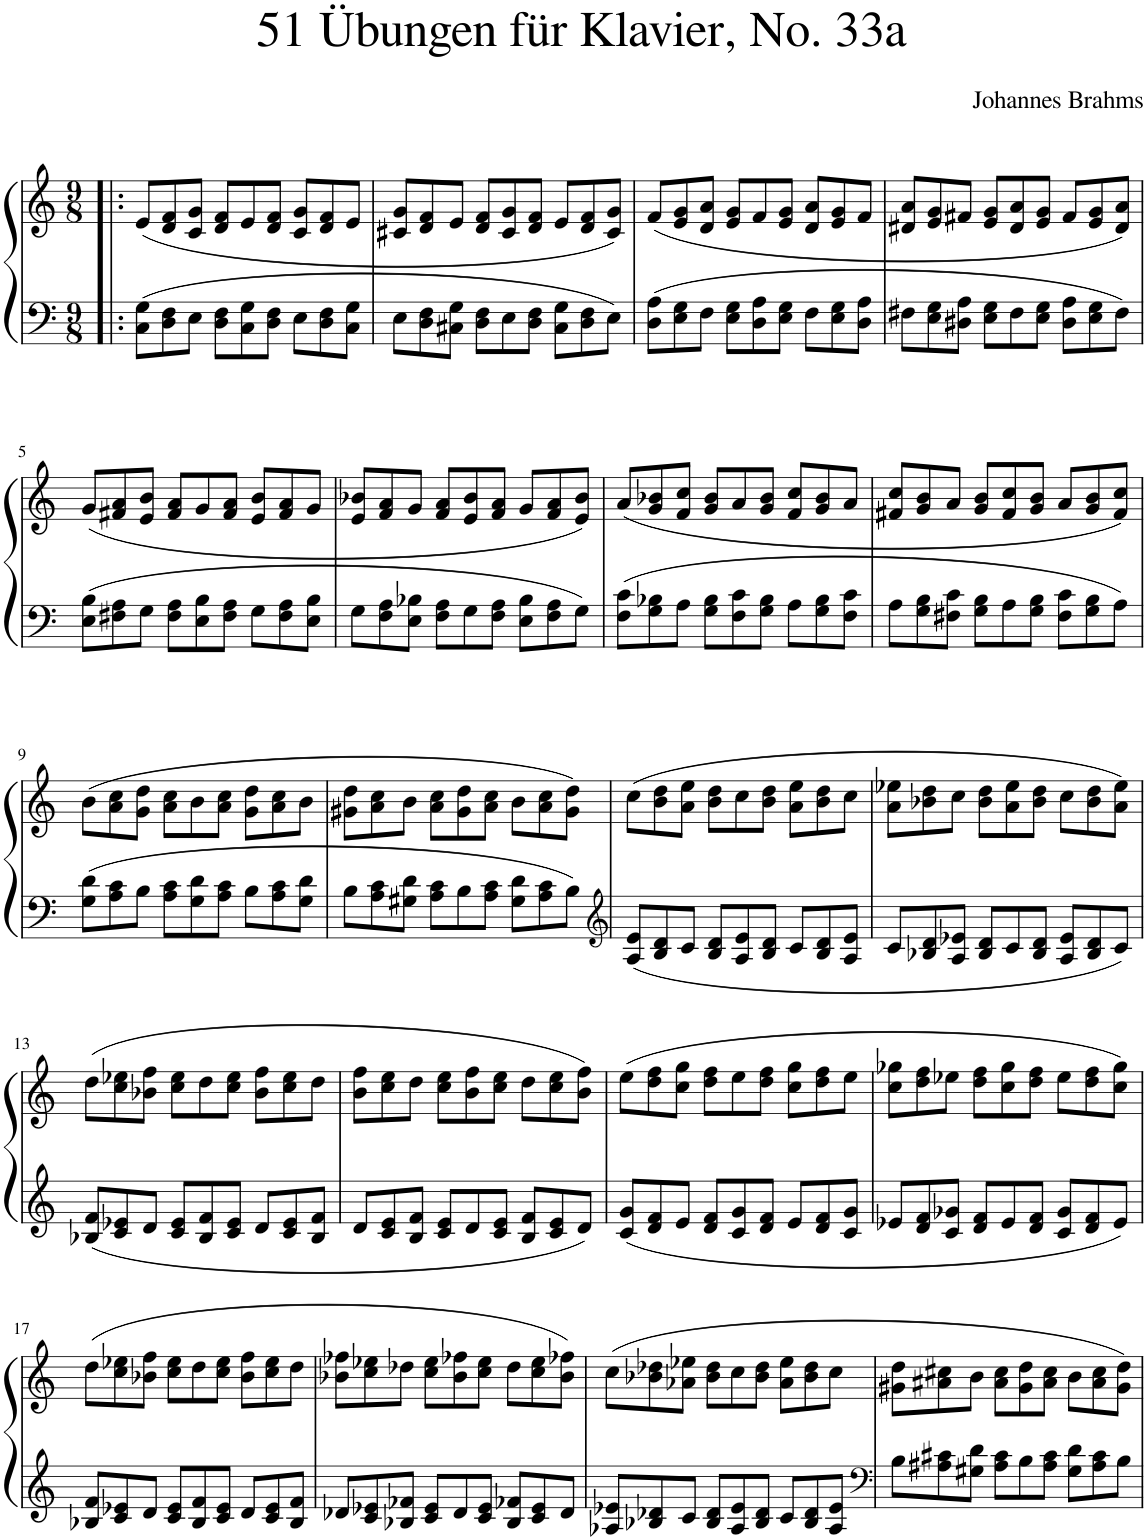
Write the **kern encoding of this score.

**kern	**kern
*part1	*part1
*staff2	*staff1
*I"Piano	*
*I'Pno	*
*clefF4	*clefG2
*k[]	*k[]
*M9/8	*M9/8
=1!|:	=1!|:
8C\ 8G\L	(8e/L
8D\ 8F\	8d/ 8f/
8E\J	8c/ 8g/J
8D\ 8F\L	8d/ 8f/L
8C\ 8G\	8e/
8D\ 8F\J	8d/ 8f/J
8E\L	8c/ 8g/L
8D\ 8F\	8d/ 8f/
8C\ 8G\J	8e/J
=2	=2
8E\L	8c#X/ 8g/L
8D\ 8F\	8d/ 8f/
8C#X\ 8G\J	8e/J
8D\ 8F\L	8d/ 8f/L
8E\	8c#/ 8g/
8D\ 8F\J	8d/ 8f/J
8C#\ 8G\L	8e/L
8D\ 8F\	8d/ 8f/
8E\J	8c#/ 8g/J)
=3	=3
8D\ 8A\L	(8f/L
8E\ 8G\	8e/ 8g/
8F\J	8d/ 8a/J
8E\ 8G\L	8e/ 8g/L
8D\ 8A\	8f/
8E\ 8G\J	8e/ 8g/J
8F\L	8d/ 8a/L
8E\ 8G\	8e/ 8g/
8D\ 8A\J	8f/J
=4	=4
8F#X\L	8d#X/ 8a/L
8E\ 8G\	8e/ 8g/
8D#X\ 8A\J	8f#X/J
8E\ 8G\L	8e/ 8g/L
8F#\	8d#/ 8a/
8E\ 8G\J	8e/ 8g/J
8D#\ 8A\L	8f#/L
8E\ 8G\	8e/ 8g/
8F#\J	8d#/ 8a/J)
!!LO:LB:g=z
=5	=5
8E\ 8B\L	(8g/L
8F#X\ 8A\	8f#X/ 8a/
8G\J	8e/ 8b/J
8F#\ 8A\L	8f#/ 8a/L
8E\ 8B\	8g/
8F#\ 8A\J	8f#/ 8a/J
8G\L	8e/ 8b/L
8F#\ 8A\	8f#/ 8a/
8E\ 8B\J	8g/J
=6	=6
8G\L	8e/ 8b-X/L
8F\ 8A\	8f/ 8a/
8E\ 8B-X\J	8g/J
8F\ 8A\L	8f/ 8a/L
8G\	8e/ 8b-/
8F\ 8A\J	8f/ 8a/J
8E\ 8B-\L	8g/L
8F\ 8A\	8f/ 8a/
8G\J	8e/ 8b-/J)
=7	=7
8F\ 8c\L	(8a/L
8G\ 8B-X\	8g/ 8b-X/
8A\J	8f/ 8cc/J
8G\ 8B-\L	8g/ 8b-/L
8F\ 8c\	8a/
8G\ 8B-\J	8g/ 8b-/J
8A\L	8f/ 8cc/L
8G\ 8B-\	8g/ 8b-/
8F\ 8c\J	8a/J
=8	=8
8A\L	8f#X/ 8cc/L
8G\ 8B\	8g/ 8b/
8F#X\ 8c\J	8a/J
8G\ 8B\L	8g/ 8b/L
8A\	8f#/ 8cc/
8G\ 8B\J	8g/ 8b/J
8F#\ 8c\L	8a/L
8G\ 8B\	8g/ 8b/
8A\J	8f#/ 8cc/J)
!!LO:LB:g=z
=9	=9
8G\ 8d\L	(8b\L
8A\ 8c\	8a\ 8cc\
8B\J	8g\ 8dd\J
8A\ 8c\L	8a\ 8cc\L
8G\ 8d\	8b\
8A\ 8c\J	8a\ 8cc\J
8B\L	8g\ 8dd\L
8A\ 8c\	8a\ 8cc\
8G\ 8d\J	8b\J
=10	=10
8B\L	8g#X\ 8dd\L
8A\ 8c\	8a\ 8cc\
8G#X\ 8d\J	8b\J
8A\ 8c\L	8a\ 8cc\L
8B\	8g#\ 8dd\
8A\ 8c\J	8a\ 8cc\J
8G#\ 8d\L	8b\L
8A\ 8c\	8a\ 8cc\
8B\J	8g#\ 8dd\J)
=11	=11
*clefG2	*
8A/ 8e/L	(8cc\L
8B/ 8d/	8b\ 8dd\
8c/J	8a\ 8ee\J
8B/ 8d/L	8b\ 8dd\L
8A/ 8e/	8cc\
8B/ 8d/J	8b\ 8dd\J
8c/L	8a\ 8ee\L
8B/ 8d/	8b\ 8dd\
8A/ 8e/J	8cc\J
=12	=12
8c/L	8a\ 8ee-X\L
8B-X/ 8d/	8b-X\ 8dd\
8A/ 8e-X/J	8cc\J
8B-/ 8d/L	8b-\ 8dd\L
8c/	8a\ 8ee-\
8B-/ 8d/J	8b-\ 8dd\J
8A/ 8e-/L	8cc\L
8B-/ 8d/	8b-\ 8dd\
8c/J	8a\ 8ee-\J)
!!LO:LB:g=z
=13	=13
8B-X/ 8f/L	(8dd\L
8c/ 8e-X/	8cc\ 8ee-X\
8d/J	8b-X\ 8ff\J
8c/ 8e-/L	8cc\ 8ee-\L
8B-/ 8f/	8dd\
8c/ 8e-/J	8cc\ 8ee-\J
8d/L	8b-\ 8ff\L
8c/ 8e-/	8cc\ 8ee-\
8B-/ 8f/J	8dd\J
=14	=14
8d/L	8b\ 8ff\L
8c/ 8e/	8cc\ 8ee\
8B/ 8f/J	8dd\J
8c/ 8e/L	8cc\ 8ee\L
8d/	8b\ 8ff\
8c/ 8e/J	8cc\ 8ee\J
8B/ 8f/L	8dd\L
8c/ 8e/	8cc\ 8ee\
8d/J	8b\ 8ff\J)
=15	=15
8c/ 8g/L	(8ee\L
8d/ 8f/	8dd\ 8ff\
8e/J	8cc\ 8gg\J
8d/ 8f/L	8dd\ 8ff\L
8c/ 8g/	8ee\
8d/ 8f/J	8dd\ 8ff\J
8e/L	8cc\ 8gg\L
8d/ 8f/	8dd\ 8ff\
8c/ 8g/J	8ee\J
=16	=16
8e-X/L	8cc\ 8gg-X\L
8d/ 8f/	8dd\ 8ff\
8c/ 8g-X/J	8ee-X\J
8d/ 8f/L	8dd\ 8ff\L
8e-/	8cc\ 8gg-\
8d/ 8f/J	8dd\ 8ff\J
8c/ 8g-/L	8ee-\L
8d/ 8f/	8dd\ 8ff\
8e-/J	8cc\ 8gg-\J)
!!LO:LB:g=z
=17	=17
8B-X/ 8f/L	(8dd\L
8c/ 8e-X/	8cc\ 8ee-X\
8d/J	8b-X\ 8ff\J
8c/ 8e-/L	8cc\ 8ee-\L
8B-/ 8f/	8dd\
8c/ 8e-/J	8cc\ 8ee-\J
8d/L	8b-\ 8ff\L
8c/ 8e-/	8cc\ 8ee-\
8B-/ 8f/J	8dd\J
=18	=18
8d-X/L	8b-X\ 8ff-X\L
8c/ 8e-X/	8cc\ 8ee-X\
8B-X/ 8f-X/J	8dd-X\J
8c/ 8e-/L	8cc\ 8ee-\L
8d-/	8b-\ 8ff-X\
8c/ 8e-/J	8cc\ 8ee-\J
8B-/ 8f-X/L	8dd-\L
8c/ 8e-/	8cc\ 8ee-\
8d-/J	8b-\ 8ff-X\J)
=19	=19
8A-X/ 8e-X/L	(8cc\L
8B-X/ 8d-X/	8b-X\ 8dd-X\
8c/J	8a-X\ 8ee-X\J
8B-/ 8d-/L	8b-\ 8dd-\L
8A-/ 8e-/	8cc\
8B-/ 8d-/J	8b-\ 8dd-\J
8c/L	8a-\ 8ee-\L
8B-/ 8d-/	8b-\ 8dd-\
8A-/ 8e-/J	8cc\J
=20	=20
*clefF4	*
8B\L	8g#X\ 8dd\L
8A#X\ 8c#X\	8a#X\ 8cc#X\
8G#X\ 8d\J	8b\J
8A#\ 8c#\L	8a#\ 8cc#\L
8B\	8g#\ 8dd\
8A#\ 8c#\J	8a#\ 8cc#\J
8G#\ 8d\L	8b\L
8A#\ 8c#\	8a#\ 8cc#\
8B\J	8g#\ 8dd\J)
=	=
*-	*-
